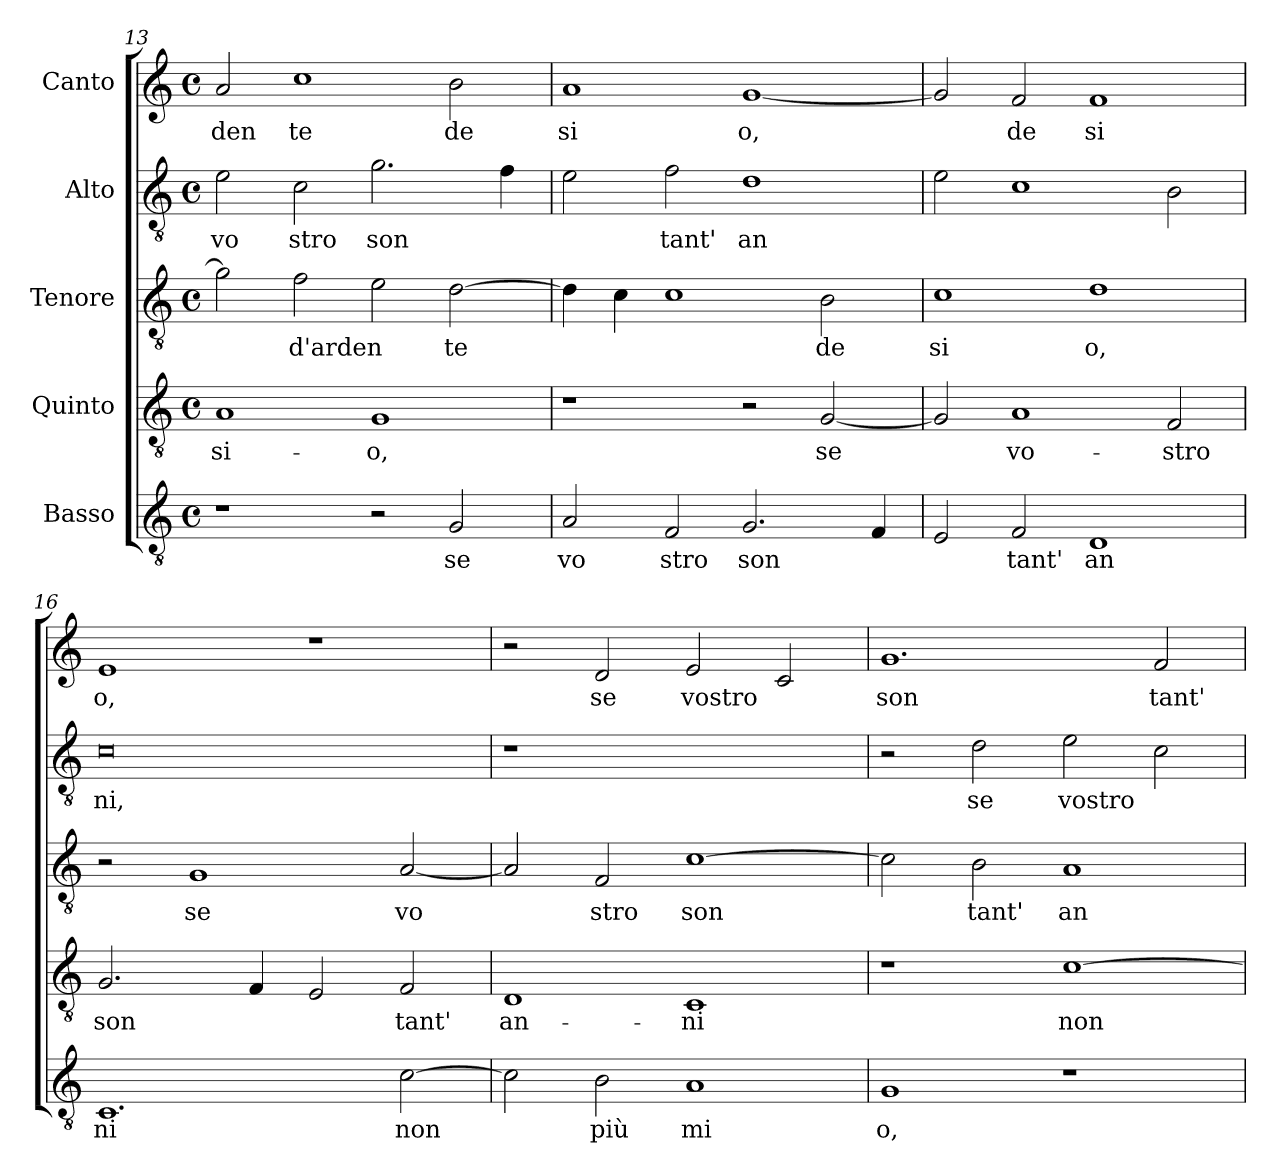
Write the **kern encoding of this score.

**kern	**text	**kern	**text	**kern	**text	**kern	**text	**kern	**text
*part5	*part5	*part4	*part4	*part3	*part3	*part2	*part2	*part1	*part1
*staff5	*staff5	*staff4	*staff4	*staff3	*staff3	*staff2	*staff2	*staff1	*staff1
*I"Basso	*	*I"Quinto	*	*I"Tenore	*	*I"Alto	*	*I"Canto	*
*clefGv2	*	*clefGv2	*	*clefGv2	*	*clefGv2	*	*clefG2	*
*M4/4	*	*M4/4	*	*M4/4	*	*M4/4	*	*M4/4	*
*met(c)	*	*met(c)	*	*met(c)	*	*met(c)	*	*met(c)	*
=13	=13	=13	=13	=13	=13	=13	=13	=13	=13
!	!	!	!LO:LY:b	!	!	!	!LO:LY:b	!	!LO:LY:b
1r	.	1A	-si-	2g\]	.	2e\	vo	2a/	den
!	!	!	!	!	!LO:LY:b	!	!LO:LY:b	!	!LO:LY:b
.	.	.	.	2f\	d'arden	2c\	stro	1cc	te
!	!	!	!LO:LY:b	!	!	!	!LO:LY:b	!	!
2r	.	1G	-o,	2e\	.	2.g\	son	.	.
!	!LO:LY:b	!	!	!	!LO:LY:b	!	!	!	!LO:LY:b
2G/	se	.	.	[2d\	te	.	.	2b\	de
.	.	.	.	.	.	4f\	.	.	.
=14	=14	=14	=14	=14	=14	=14	=14	=14	=14
!	!LO:LY:b	!	!	!	!	!	!	!	!LO:LY:b
2A/	vo	1r	.	4d\]	.	2e\	.	1a	si
.	.	.	.	4c\	.	.	.	.	.
!	!LO:LY:b	!	!	!	!	!	!LO:LY:b	!	!
2F/	stro	.	.	1c	.	2f\	tant'	.	.
!	!LO:LY:b	!	!	!	!	!	!LO:LY:b	!	!LO:LY:b
2.G/	son	2r	.	.	.	1d	an	[1g	o,
!	!	!	!LO:LY:b	!	!LO:LY:b	!	!	!	!
.	.	[2G/	se	2B\	de	.	.	.	.
4F/	.	.	.	.	.	.	.	.	.
=15	=15	=15	=15	=15	=15	=15	=15	=15	=15
!	!	!	!	!	!LO:LY:b	!	!	!	!
2E/	.	2G/]	.	1c	si	2e\	.	2g/]	.
!	!LO:LY:b	!	!LO:LY:b	!	!	!	!	!	!LO:LY:b
2F/	tant'	1A	vo-	.	.	1c	.	2f/	de
!	!LO:LY:b	!	!	!	!LO:LY:b	!	!	!	!LO:LY:b
1D	an	.	.	1d	o,	.	.	1f	si
!	!	!	!LO:LY:b	!	!	!	!	!	!
.	.	2F/	-stro	.	.	2B\	.	.	.
=16	=16	=16	=16	=16	=16	=16	=16	=16	=16
!	!LO:LY:b	!	!LO:LY:b	!	!	!	!LO:LY:b	!	!LO:LY:b
1.C	ni	2.G/	son	2r	.	0c	ni,	1e	o,
!	!	!	!	!	!LO:LY:b	!	!	!	!
.	.	.	.	1G	se	.	.	.	.
.	.	4F/	.	.	.	.	.	.	.
.	.	2E/	.	.	.	.	.	1r	.
!	!LO:LY:b	!	!LO:LY:b	!	!LO:LY:b	!	!	!	!
[2c\	non	2F/	tant'	[2A/	vo	.	.	.	.
=17	=17	=17	=17	=17	=17	=17	=17	=17	=17
!	!	!	!LO:LY:b	!	!	!	!	!	!
2c\]	.	1D	an-	2A/]	.	1r	.	2r	.
!	!LO:LY:b	!	!	!	!LO:LY:b	!	!	!	!LO:LY:b
2B\	più	.	.	2F/	stro	.	.	2d/	se
!	!LO:LY:b	!	!LO:LY:b	!	!LO:LY:b	!	!	!	!LO:LY:b
1A	mi	1C	-ni	[1c	son	1ryy	.	2e/	vostro
.	.	.	.	.	.	.	.	2c/	.
=18	=18	=18	=18	=18	=18	=18	=18	=18	=18
!	!LO:LY:b	!	!	!	!	!	!	!	!LO:LY:b
1G	o,	1r	.	2c\]	.	2r	.	1.g	son
!	!	!	!	!	!LO:LY:b	!	!LO:LY:b	!	!
.	.	.	.	2B\	tant'	2d\	se	.	.
!	!	!	!LO:LY:b	!	!LO:LY:b	!	!LO:LY:b	!	!
1r	.	[1c	non	1A	an	2e\	vostro	.	.
!	!	!	!	!	!	!	!	!	!LO:LY:b
.	.	.	.	.	.	2c\	.	2f/	tant'
=	=	=	=	=	=	=	=	=	=
*-	*-	*-	*-	*-	*-	*-	*-	*-	*-
